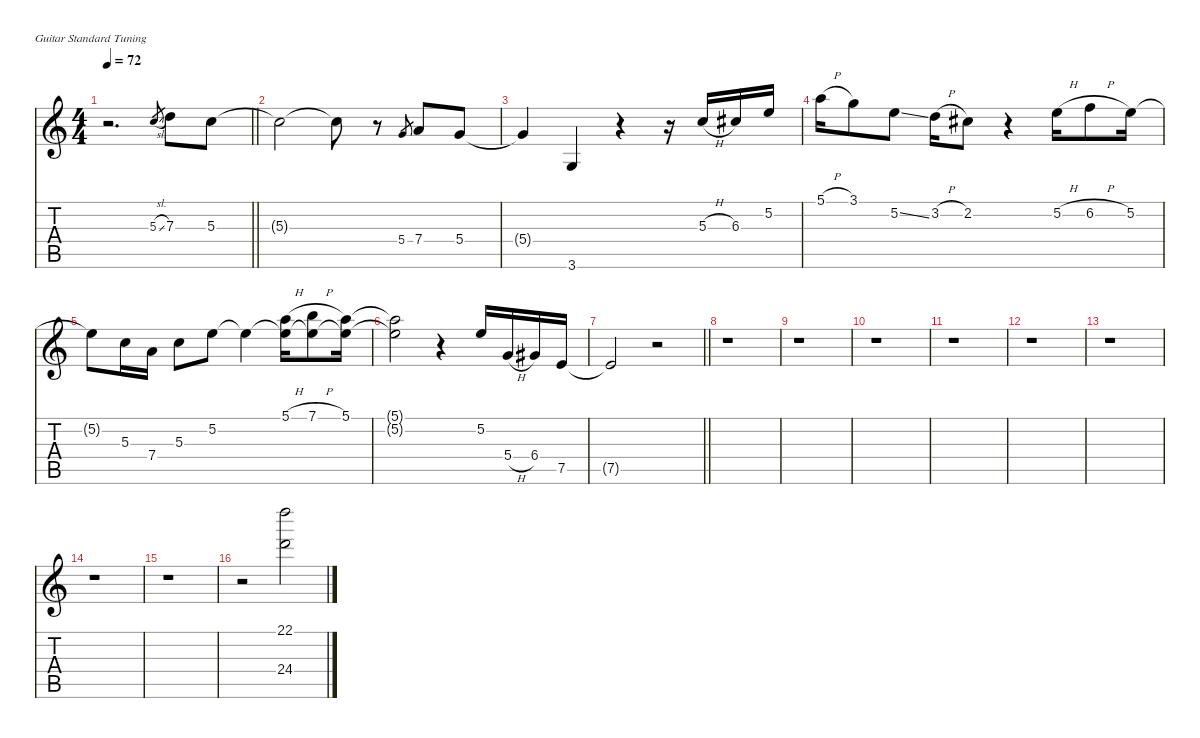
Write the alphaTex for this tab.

\defaultSystemsLayout 4
\hideDynamics
\bracketExtendMode nobrackets
\singleTrackTrackNamePolicy hidden
\multiTrackTrackNamePolicy hidden
\otherSystemsTrackNameOrientation horizontal
\track ("Guitar" "od.guit.") {instrument overdrivenguitar}
\staff {score tabs}
\tuning (E4 B3 G3 D3 A2 E2)
\ts (4 4)
\tempo 72
\clef g2
\barLineRight lightlight
\ks c
r.2{d dy fff beam Down} 5.3{sl}.8{gr dy f beam Up} 7.3.8{dy ff beam Down} 5.3.8{beam Down} |
5.3{t}.2{dy f beam Down} 5.3{t}.8{beam Down} r.8{beam Down} 5.4.8{gr beam Up} 7.4.8{dy ff beam Up} 5.4.8{beam Up} |
5.4{t}.4{dy f beam Up} 3.6.4{dy ff beam Up} r.4{beam Up} r.16{beam Up} 5.3{h}.16{beam Down} 6.3{acc #}.16{beam Down} 5.2.16{beam Down} |
5.1{h}.16{beam Down} 3.1.8{beam Down} 5.2{ss}.8{beam Down} 3.2{h}.16{beam Down} 2.2{acc #}.8{dy f beam Down} r.4{beam Down} 5.2{h}.16{dy ff beam Down} 6.2{h}.8{beam Down} 5.2.16{beam Down} |
5.2{t}.8{dy f beam Down} 5.3.16{dy ff beam Down} 7.4.16{beam Down} 5.3.8{beam Down} 5.2.8{beam Down} 5.2{t}.4{dy mf beam Down} (5.1{h} 5.2{t}).16{dy f beam Down} (7.1{h} 5.2{t}).8{beam Down} (5.1 5.2{t}).16{beam Down} |
(5.1{t} 5.2{t}).2{beam Down} r.4{beam Down} 5.2.16{dy ff beam Up} 5.4{h}.16{beam Up} 6.4{acc #}.16{beam Up} 7.5.16{beam Up} |
\barLineRight lightlight
7.5{t}.2{dy f beam Up} r.2{beam Up} |
r.1{beam Down} |
r.1{beam Down} |
r.1{beam Down} |
r.1{beam Down} |
r.1{beam Down} |
r.1{beam Down} |
r.1{beam Down} |
r.1{beam Down} |
r.2{beam Down} (22.1 24.4).2{dy mf beam Down}
